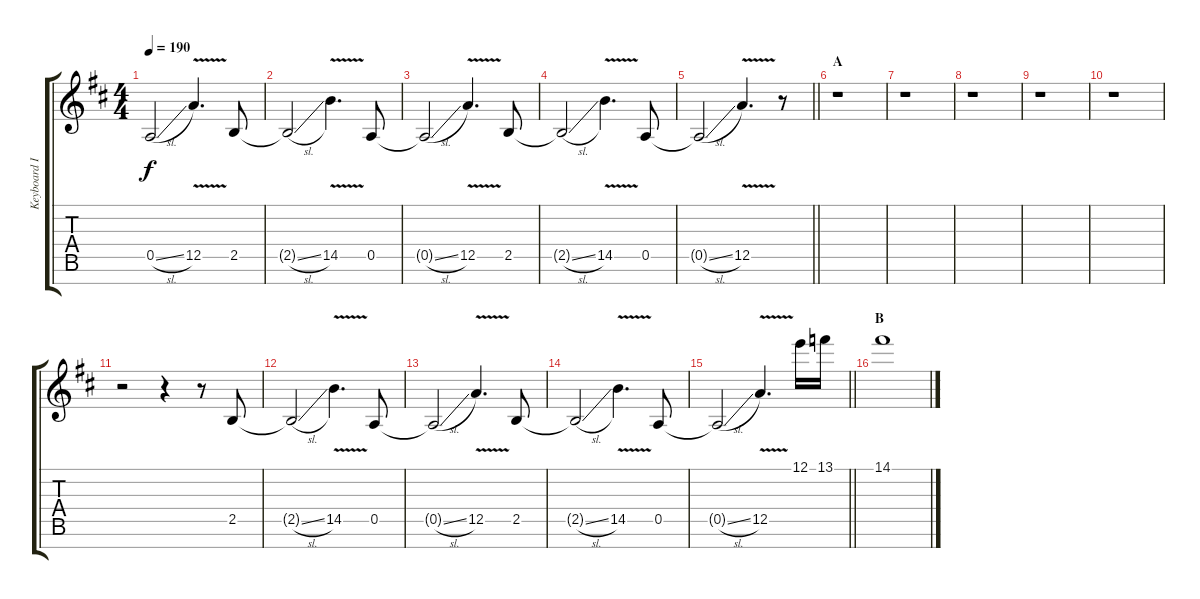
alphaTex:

\track ("Keyboard I" "Keyboard I") {instrument lead2sawtooth}
\staff {score tabs}
\tuning (E5 B4 G4 D4 A3 E3 B2) {hide}
\ts (4 4)
\tempo 190
\clef g2
\ks d
0.5{sl t}.2{dy f} 12.5{v}.4{d} 2.5.8 |
2.5{sl t}.2 14.5{v}.4{d} 0.5.8 |
0.5{sl t}.2 12.5{v}.4{d} 2.5.8 |
2.5{sl t}.2 14.5{v}.4{d} 0.5.8 |
\barLineRight lightlight
0.5{sl t}.2 12.5{v}.4{d} r.8 |
\section ("" "A")
r.1 |
r.1 |
r.1 |
r.1 |
r.1 |
r.2 r.4 r.8 2.5.8 |
2.5{sl t}.2 14.5{v}.4{d} 0.5.8 |
0.5{sl t}.2 12.5{v}.4{d} 2.5.8 |
2.5{sl t}.2 14.5{v}.4{d} 0.5.8 |
\barLineRight lightlight
0.5{sl t}.2 12.5{v}.4{d} 12.1.16 13.1.16 |
\section ("" "B")
14.1.1
